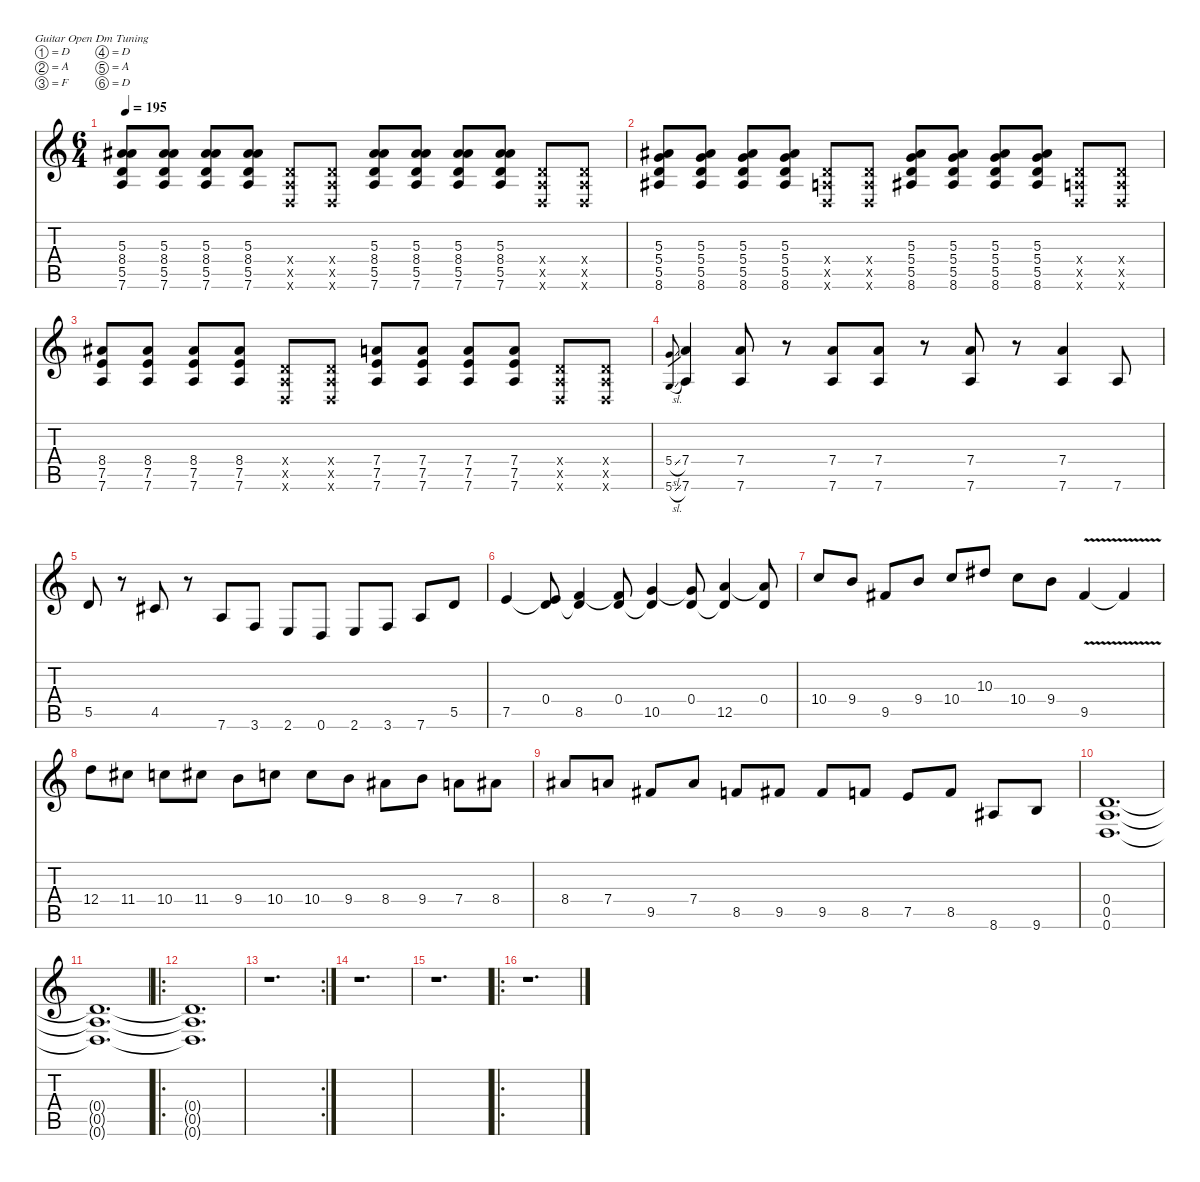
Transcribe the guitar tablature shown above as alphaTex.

\defaultSystemsLayout 4
\hideDynamics
\bracketExtendMode nobrackets
\singleTrackTrackNamePolicy hidden
\multiTrackTrackNamePolicy hidden
\firstSystemTrackNameMode fullname
\firstSystemTrackNameOrientation horizontal
\otherSystemsTrackNameOrientation horizontal
\track ("Guitar 1" "dist.guit.") {instrument distortionguitar}
\staff {score tabs}
\tuning (D4 A3 F3 D3 A2 D2)
\ts (6 4)
\tempo 195
\clef g2
\ks c
(5.3{acc #} 8.4{acc #} 5.5 7.6).8{dy f beam Up} (5.3{acc #} 8.4{acc #} 5.5 7.6).8{beam Up} (5.3{acc #} 8.4{acc #} 5.5 7.6).8{beam Up} (5.3{acc #} 8.4{acc #} 5.5 7.6).8{beam Up} (0.4{x} 0.5{x} 0.6{x}).8{beam Up} (0.4{x} 0.5{x} 0.6{x}).8{beam Up} (5.3{acc #} 8.4{acc #} 5.5 7.6).8{beam Up} (5.3{acc #} 8.4{acc #} 5.5 7.6).8{beam Up} (5.3{acc #} 8.4{acc #} 5.5 7.6).8{beam Up} (5.3{acc #} 8.4{acc #} 5.5 7.6).8{beam Up} (0.4{x} 0.5{x} 0.6{x}).8{beam Up} (0.4{x} 0.5{x} 0.6{x}).8{beam Up} |
(5.3{acc #} 5.4 5.5 8.6{acc #}).8{beam Up} (5.3{acc #} 5.4 5.5 8.6{acc #}).8{beam Up} (5.3{acc #} 5.4 5.5 8.6{acc #}).8{beam Up} (5.3{acc #} 5.4 5.5 8.6{acc #}).8{beam Up} (0.4{x} 0.5{x} 0.6{x}).8{beam Up} (0.4{x} 0.5{x} 0.6{x}).8{beam Up} (5.3{acc #} 5.4 5.5 8.6{acc #}).8{beam Up} (5.3{acc #} 5.4 5.5 8.6{acc #}).8{beam Up} (5.3{acc #} 5.4 5.5 8.6{acc #}).8{beam Up} (5.3{acc #} 5.4 5.5 8.6{acc #}).8{beam Up} (0.4{x} 0.5{x} 0.6{x}).8{beam Up} (0.4{x} 0.5{x} 0.6{x}).8{beam Up} |
(8.4{acc #} 7.5 7.6).8{beam Up} (8.4{acc #} 7.5 7.6).8{beam Up} (8.4{acc #} 7.5 7.6).8{beam Up} (8.4{acc #} 7.5 7.6).8{beam Up} (0.4{x} 0.5{x} 0.6{x}).8{beam Up} (0.4{x} 0.5{x} 0.6{x}).8{beam Up} (7.4 7.5 7.6).8{beam Up} (7.4 7.5 7.6).8{beam Up} (7.4 7.5 7.6).8{beam Up} (7.4 7.5 7.6).8{beam Up} (0.4{x} 0.5{x} 0.6{x}).8{beam Up} (0.4{x} 0.5{x} 0.6{x}).8{beam Up} |
(5.4{sl} 5.6{sl}).8{gr dy mf beam Up} (7.4 7.6).4{dy f beam Up} (7.4 7.6).8{beam Up} r.8{beam Up} (7.4 7.6).8{beam Up} (7.4 7.6).8{beam Up} r.8{beam Up} (7.4 7.6).8{beam Up} r.8{beam Up} (7.4 7.6).4{beam Up} 7.6.8{beam Up} |
5.5.8{beam Up} r.8{beam Up} 4.5{acc #}.8{beam Up} r.8{beam Up} 7.6.8{beam Up} 3.6.8{beam Up} 2.6.8{beam Up} 0.6.8{beam Up} 2.6.8{beam Up} 3.6.8{beam Up} 7.6.8{beam Up} 5.5.8{beam Up} |
7.5.4{beam Up} (0.4 7.5{t}).8{beam Up} (0.4{t} 8.5).4{beam Up} (0.4 8.5{t}).8{beam Up} (0.4{t} 10.5).4{beam Up} (0.4 10.5{t}).8{beam Up} (0.4{t} 12.5).4{beam Up} (0.4 12.5{t}).8{beam Up} |
10.4.8{beam Up} 9.4.8{beam Up} 9.5{acc #}.8{beam Up} 9.4.8{beam Up} 10.4.8{beam Up} 10.3{acc #}.8{beam Up} 10.4.8{beam Down} 9.4.8{beam Down} 9.5{v acc #}.4{beam Up} 9.5{v t acc #}.4{beam Up} |
12.4.8{beam Down} 11.4{acc #}.8{beam Down} 10.4.8{beam Down} 11.4{acc #}.8{beam Down} 9.4.8{beam Down} 10.4.8{beam Down} 10.4.8{beam Down} 9.4.8{beam Down} 8.4{acc #}.8{beam Down} 9.4.8{beam Down} 7.4.8{beam Down} 8.4{acc #}.8{beam Down} |
8.4{acc #}.8{beam Up} 7.4.8{beam Up} 9.5{acc #}.8{beam Up} 7.4.8{beam Up} 8.5.8{beam Up} 9.5{acc #}.8{beam Up} 9.5{acc #}.8{beam Up} 8.5.8{beam Up} 7.5.8{beam Up} 8.5.8{beam Up} 8.6{acc #}.8{beam Up} 9.6.8{beam Up} |
(0.4 0.5 0.6).1{d beam Up} |
(0.4{t} 0.5{t} 0.6{t}).1{d beam Up} |
\ro
(0.4{t} 0.5{t} 0.6{t}).1{d beam Up} |
\rc 2
r.1{d beam Down} |
r.1{d beam Down} |
r.1{d beam Down} |
\ro
r.1{d beam Down}
